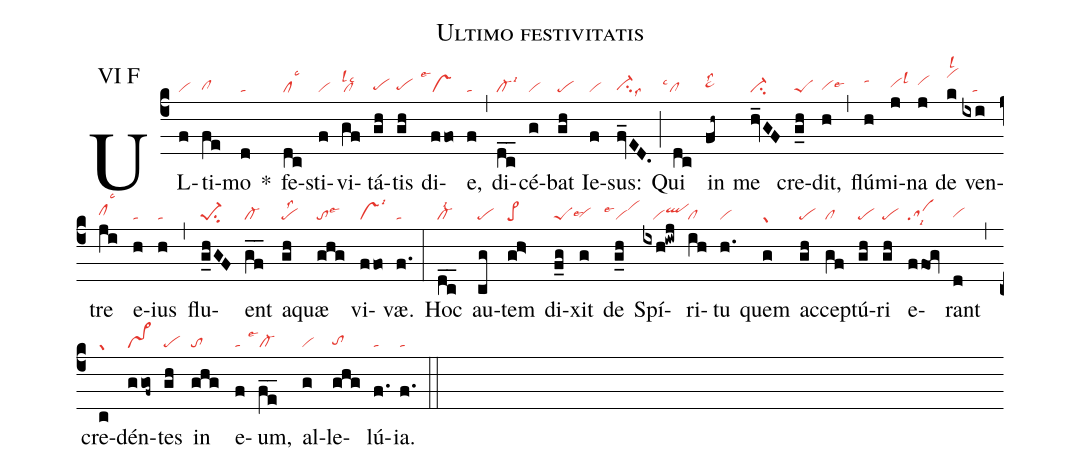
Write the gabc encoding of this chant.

name: Ultimo festivitatis;
annotation: VI F;
mode: 6;
nabc-lines: 1;
%%
(c4)
UL(f|vi)ti(fe|clhg)mo(d|ta) *()
fe(dc|cllsc3)sti(f|vi)vi(gf|cllsl2lsc2)tá(gh|pehg)tis(gh|pehg) di(ffo|```vslse1)e,(f|ta) (,)
di(dc__|cl-lsi3)cé(g|vi)bat(gh|pe) Ie(f|vi)sus:(fv_ED.|ci-hglss9) (;)
Qui(dc|```cllsc1) in(fh~|ta>hhlss2) me(hv_GF|ci-) cre(g_h|peS)dit,(h|vihglse6) (,)
flú(h|tahj)mi(j|vihhlsl3)na(j|vihi) de(k|vihllsl2) ven(ixi|///ta)tre(ji|clhhlsc3) e(h|ta)ius(h|ta) (,)
flu(g_hGF|pe-1su2)ent(gf__|cl-) a(gh|pelss2)quæ(ghg|tolse3) vi(ffo|vslsi3)væ.(f.|ta) (:)
Hoc(dc__|cl-lsi2) au(cg|pe)tem(gh>|pe>) di(f_g|peSlse6)xit(g|vihg) de(g_h|```vilse1vihj) Spí(ixh!iwj|///viqlhi)ri(ih|cl)tu(h.|vi) quem(g|gr) ac(gh|pe)cep(gf|cl)tú(gh|pe)ri(gh|pe) e(ffOg|salsi8)rant(d|vihg) (,)
cre(c|gr)dén(ggof~|vs>)tes(gh|pe) in(ghg|to) e(f|ta)um,(fe__|```cl-lse1) al(g|vi)le(ghg|tohg)lú(f.|ta)ia.(f.|ta) (::)
